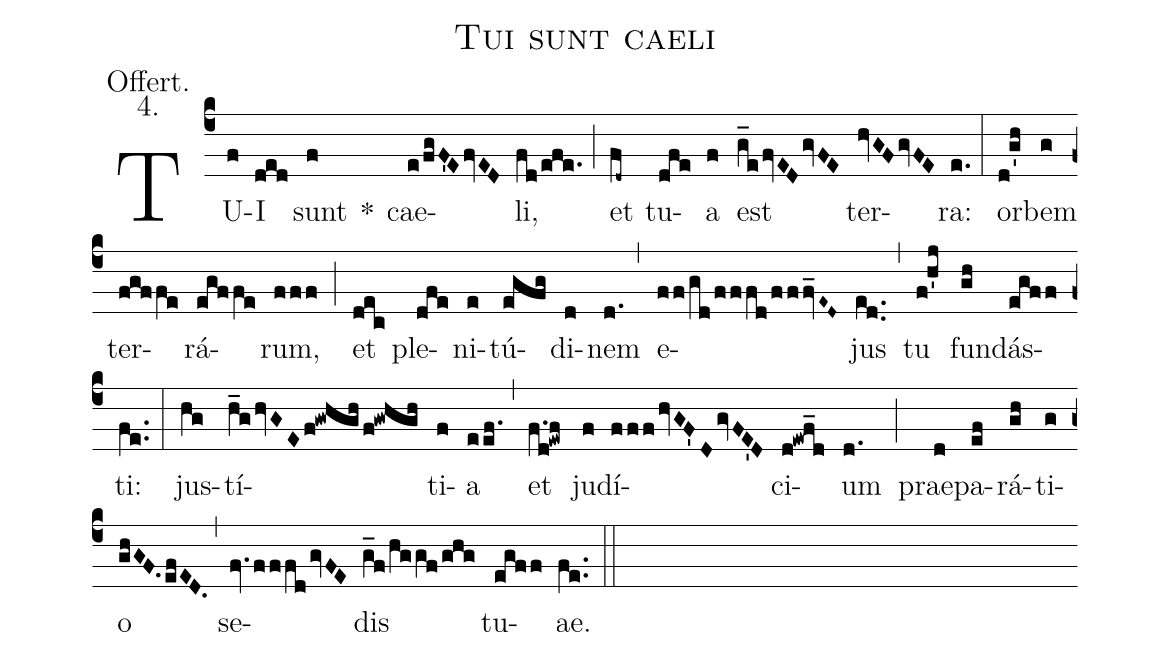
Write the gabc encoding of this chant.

name:Tui sunt caeli;
office-part:Offertorium;
mode:4;
annotation:Offert.;
annotation:4.;
%%
(c4) TU(f)I(ded) sunt(f) *()
  cae(e/fgF'EfvED)li,(fd/efe.) (;)
  et(fd~) tu(dfe)a(f) est(g_efvEDgvFE) ter(hvGFgvFE)ra:(e.) (:)
or(d!g'h)bem(g) ter(fgffe)rá(egffe)rum,(fff) (;)
  et(dec) ple(dfe)ni(e)tú(egfg)di(d)nem(d.) (,)
  e(ff/gd/fffd/fffv_E~D~)jus(ed..) (,)
  tu(f!h'j) fun(gh)dás(egff)ti:(fe..) (:)
jus(hg)tí(h_ghvGEf!gwhgh/f!gwhgh)ti(f)a(eef.) (,)
  et(f.d!ewf) ju(f)dí(fffhvGF'DgvFE'D)ci(d!ewf_d)um(d.) (;)
  prae(d)pa(ef)rá(gh)ti(g)o(ghGF.efED.) (,)
  se(fv.fffdgvFE)dis(g_f/hggf/ghg) tu(egff)ae.(fe..) (::)
